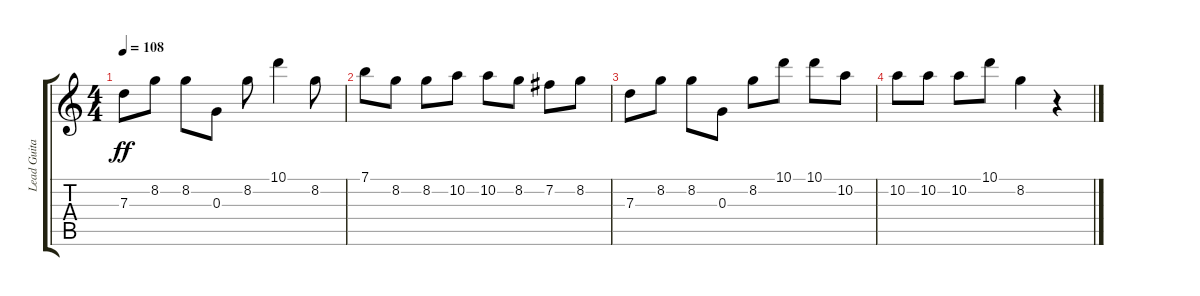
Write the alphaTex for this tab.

\track ("Lead Guitar" "Lead Guita") {instrument overdrivenguitar}
\staff {score tabs}
\tuning (E4 B3 G3 D3 A2 E2) {hide}
\ts (4 4)
\tempo 108
\clef g2
\ks c
7.3.8{dy ff volume 0} 8.2.8 8.2.8 0.3.8 8.2.8 10.1.4 8.2.8 |
7.1.8 8.2.8 8.2.8 10.2.8 10.2.8 8.2.8 7.2.8 8.2.8 |
7.3.8 8.2.8 8.2.8 0.3.8 8.2.8 10.1.8 10.1.8 10.2.8 |
10.2.8 10.2.8 10.2.8 10.1.8 8.2.4 r.4
